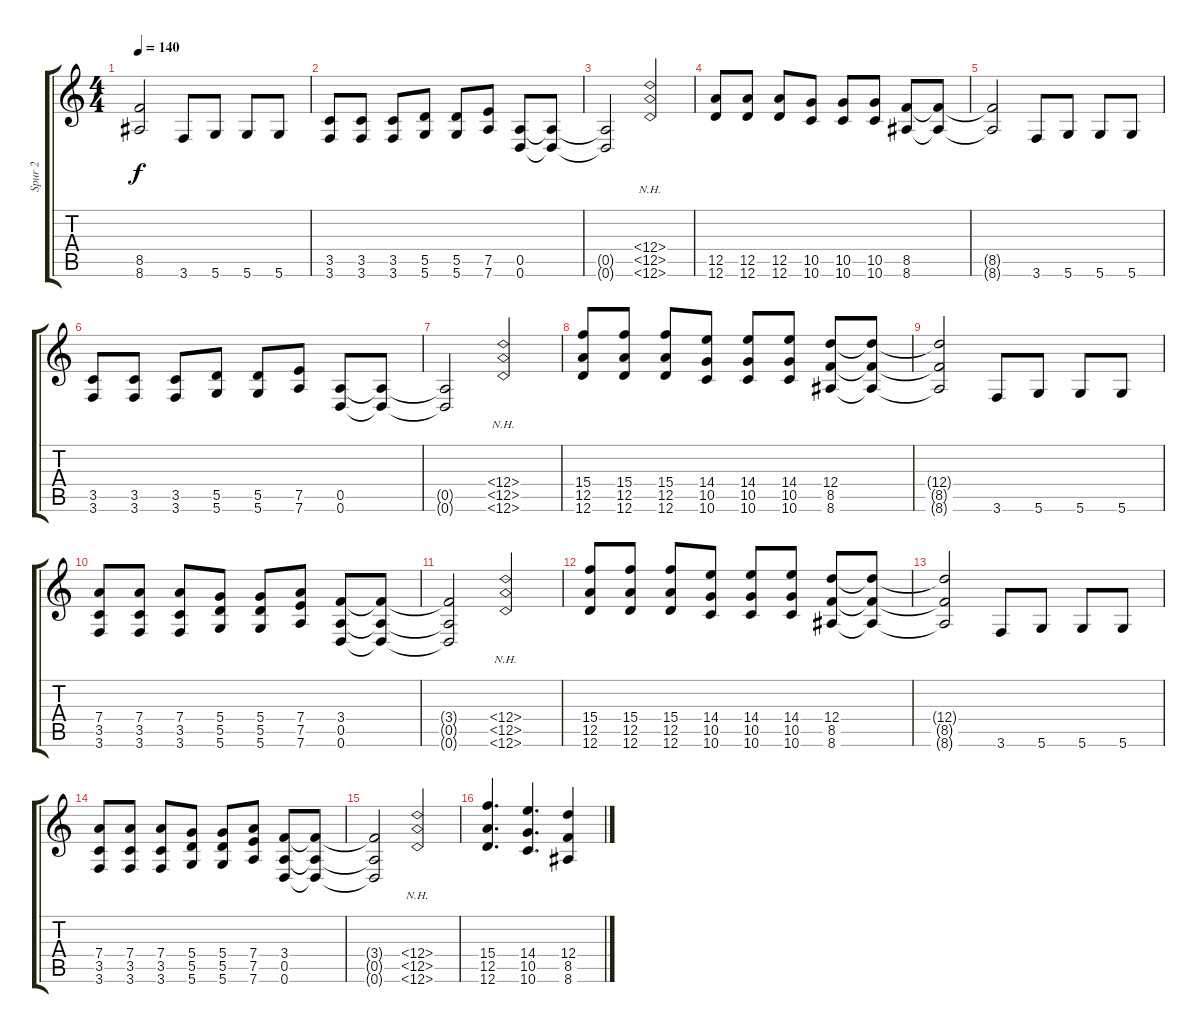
\track ("Spur 2" "Spur 2") {instrument distortionguitar}
\staff {score tabs}
\tuning (E4 B3 G3 D3 A2 D2) {hide}
\ts (4 4)
\tempo 140
\clef g2
\ks c
(8.5{t} 8.6{t}).2{dy f} 3.6.8 5.6.8 5.6.8 5.6.8 |
(3.5 3.6).8 (3.5 3.6).8 (3.5 3.6).8 (5.5 5.6).8 (5.5 5.6).8 (7.5 7.6).8 (0.5 0.6).8 (0.5{t} 0.6{t}).8 |
(0.5{t} 0.6{t}).2 (12.4{nh} 12.5{nh} 12.6{nh}).2 |
(12.5 12.6).8 (12.5 12.6).8 (12.5 12.6).8 (10.5 10.6).8 (10.5 10.6).8 (10.5 10.6).8 (8.5 8.6).8 (8.5{t} 8.6{t}).8 |
(8.5{t} 8.6{t}).2 3.6.8 5.6.8 5.6.8 5.6.8 |
(3.5 3.6).8 (3.5 3.6).8 (3.5 3.6).8 (5.5 5.6).8 (5.5 5.6).8 (7.5 7.6).8 (0.5 0.6).8 (0.5{t} 0.6{t}).8 |
(0.5{t} 0.6{t}).2 (12.4{nh} 12.5{nh} 12.6{nh}).2 |
(15.4 12.5 12.6).8 (15.4 12.5 12.6).8 (15.4 12.5 12.6).8 (14.4 10.5 10.6).8 (14.4 10.5 10.6).8 (14.4 10.5 10.6).8 (12.4 8.5 8.6).8 (12.4{t} 8.5{t} 8.6{t}).8 |
(12.4{t} 8.5{t} 8.6{t}).2 3.6.8 5.6.8 5.6.8 5.6.8 |
(7.4 3.5 3.6).8 (7.4 3.5 3.6).8 (7.4 3.5 3.6).8 (5.4 5.5 5.6).8 (5.4 5.5 5.6).8 (7.4 7.5 7.6).8 (3.4 0.5 0.6).8 (3.4{t} 0.5{t} 0.6{t}).8 |
(3.4{t} 0.5{t} 0.6{t}).2 (12.4{nh} 12.5{nh} 12.6{nh}).2 |
(15.4 12.5 12.6).8 (15.4 12.5 12.6).8 (15.4 12.5 12.6).8 (14.4 10.5 10.6).8 (14.4 10.5 10.6).8 (14.4 10.5 10.6).8 (12.4 8.5 8.6).8 (12.4{t} 8.5{t} 8.6{t}).8 |
(12.4{t} 8.5{t} 8.6{t}).2 3.6.8 5.6.8 5.6.8 5.6.8 |
(7.4 3.5 3.6).8 (7.4 3.5 3.6).8 (7.4 3.5 3.6).8 (5.4 5.5 5.6).8 (5.4 5.5 5.6).8 (7.4 7.5 7.6).8 (3.4 0.5 0.6).8 (3.4{t} 0.5{t} 0.6{t}).8 |
(3.4{t} 0.5{t} 0.6{t}).2 (12.4{nh} 12.5{nh} 12.6{nh}).2 |
(15.4 12.5 12.6).4{d} (14.4 10.5 10.6).4{d} (12.4 8.5 8.6).4
